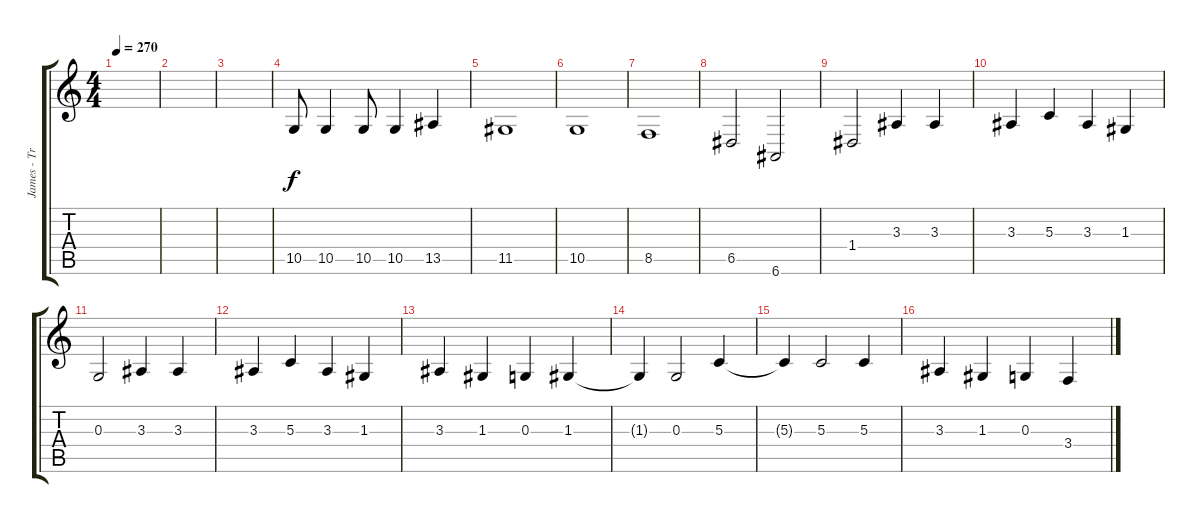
\track ("James - Trombone" "James - Tr") {instrument trombone}
\staff {score tabs}
\tuning (E4 B3 G3 D3 A2 E2) {hide}
\ts (4 4)
\tempo 270
\clef g2
\ks c
|
|
|
10.5.8 10.5.4 10.5.8 10.5.4 13.5.4 |
11.5.1 |
10.5.1 |
8.5.1 |
6.5.2 6.6.2 |
1.4.2 3.3.4 3.3.4 |
3.3.4 5.3.4 3.3.4 1.3.4 |
0.3.2 3.3.4 3.3.4 |
3.3.4 5.3.4 3.3.4 1.3.4 |
3.3.4 1.3.4 0.3.4 1.3.4 |
1.3{t}.4 0.3.2 5.3.4 |
5.3{t}.4 5.3.2 5.3.4 |
3.3.4 1.3.4 0.3.4 3.4.4
